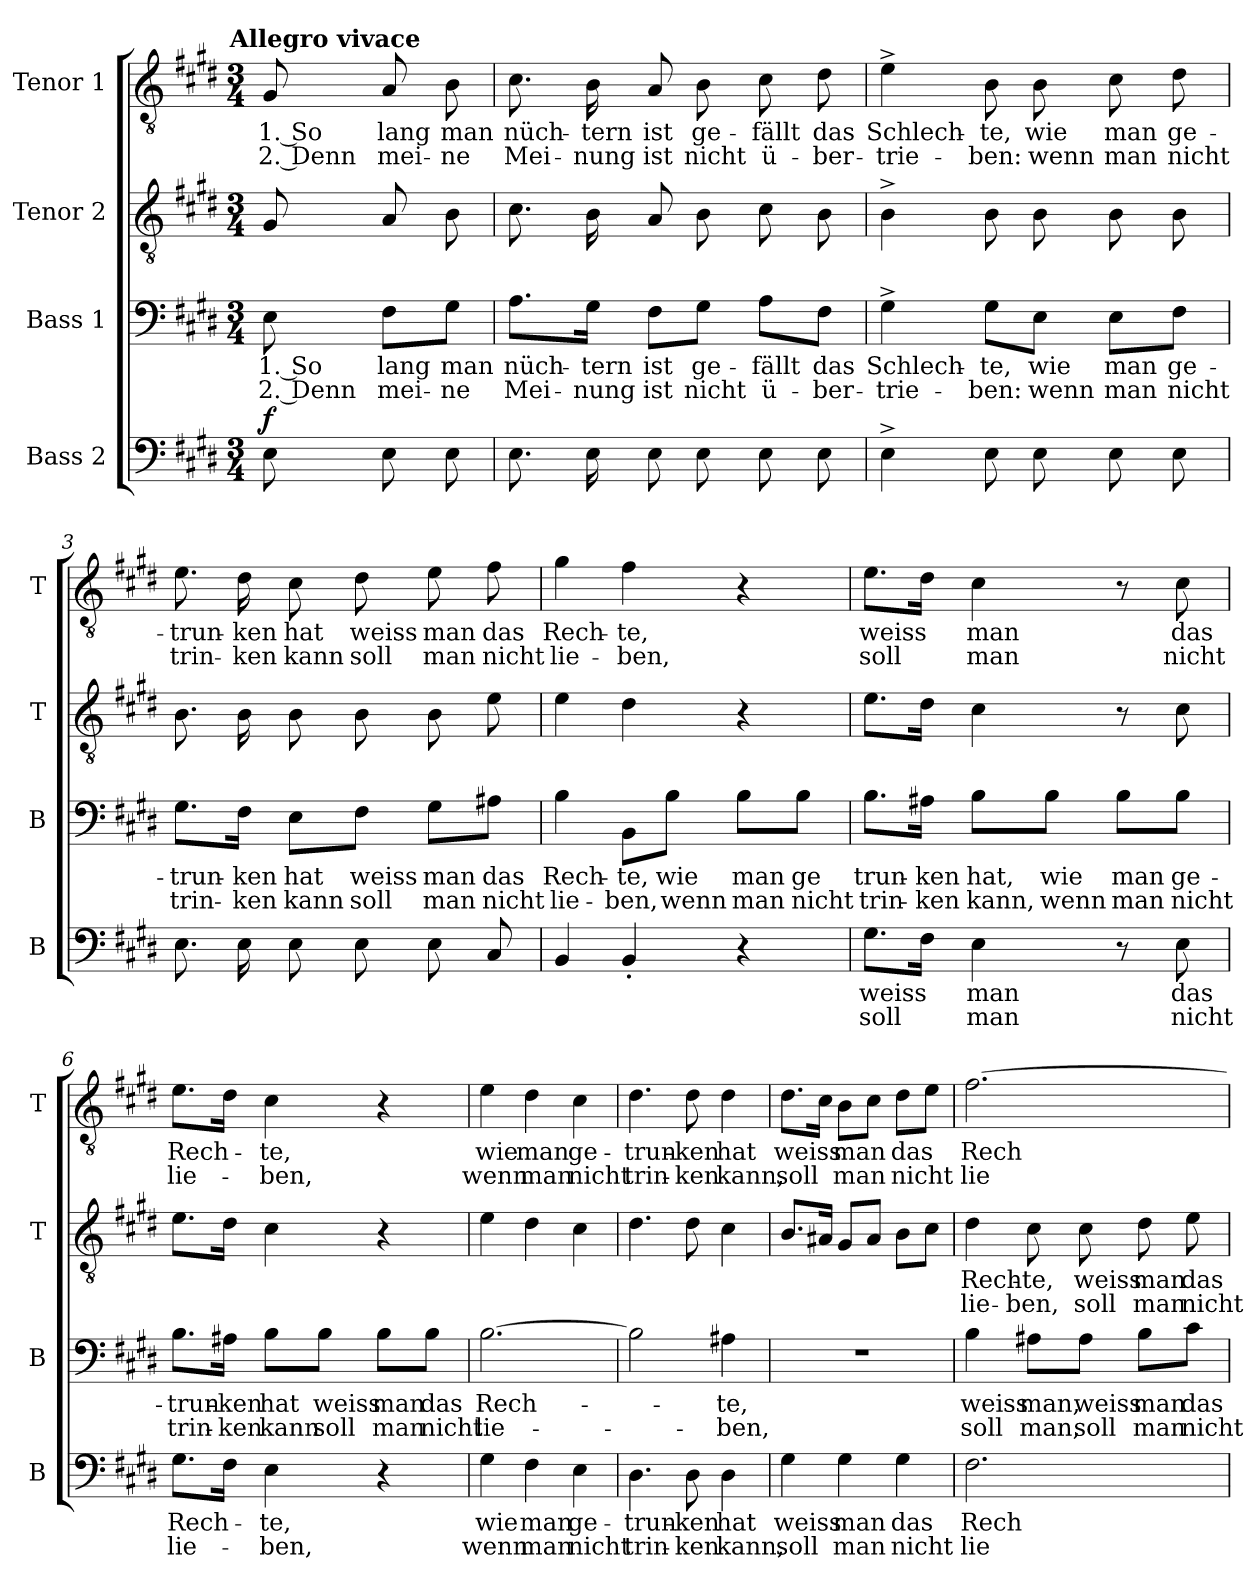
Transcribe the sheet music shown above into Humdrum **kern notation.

**kern	**text	**text	**dynam	**kern	**text	**text	**kern	**text	**text	**kern	**text	**text
*part4	*part4	*part4	*part4	*part3	*part3	*part3	*part2	*part2	*part2	*part1	*part1	*part1
*staff4	*staff4	*staff4	*staff4	*staff3	*staff3	*staff3	*staff2	*staff2	*staff2	*staff1	*staff1	*staff1
*I"Bass 2	*	*	*	*I"Bass 1	*	*	*I"Tenor 2	*	*	*I"Tenor 1	*	*
*I'B	*	*	*	*I'B	*	*	*I'T	*	*	*I'T	*	*
*clefF4	*	*	*	*clefF4	*	*	*clefGv2	*	*	*clefGv2	*	*
*k[f#c#g#d#]	*	*	*	*k[f#c#g#d#]	*	*	*k[f#c#g#d#]	*	*	*k[f#c#g#d#]	*	*
!!LO:TX:omd:t=Allegro vivace
*M3/4	*	*	*	*M3/4	*	*	*M3/4	*	*	*M3/4	*	*
*MM160	*	*	*	*MM160	*	*	*MM160	*	*	*MM160	*	*
=	=	=	=	=	=	=	=	=	=	=	=	=
!	!	!	!LO:DY:a	!	!	!	!	!	!	!	!	!
8E	.	.	f	8E	1. So	2. Denn	8G#	.	.	8G#	1. So	2. Denn
8E	.	.	.	8F#\L	lang	mei-	8A	.	.	8A	lang	mei-
8E	.	.	.	8G#\J	man	-ne	8B	.	.	8B	man	-ne
=1	=1	=1	=1	=1	=1	=1	=1	=1	=1	=1	=1	=1
8.E	.	.	.	8.A\L	nüch-	Mei-	8.c#	.	.	8.c#	nüch-	Mei-
16E	.	.	.	16G#\Jk	-tern	-nung	16B	.	.	16B	-tern	-nung
8E	.	.	.	8F#\L	ist	ist	8A	.	.	8A	ist	ist
8E	.	.	.	8G#\J	ge-	nicht	8B	.	.	8B	ge-	nicht
8E	.	.	.	8A\L	-fällt	ü-	8c#	.	.	8c#	-fällt	ü-
8E	.	.	.	8F#\J	das	-ber-	8B	.	.	8d#	das	-ber-
=2	=2	=2	=2	=2	=2	=2	=2	=2	=2	=2	=2	=2
4E^	.	.	.	4G#^	Schlech-	-trie-	4B^	.	.	4e^	Schlech-	-trie-
8E	.	.	.	8G#\L	-te,	-ben:	8B	.	.	8B	-te,	-ben:
8E	.	.	.	8E\J	wie	wenn	8B	.	.	8B	wie	wenn
8E	.	.	.	8E\L	man	man	8B	.	.	8c#	man	man
8E	.	.	.	8F#\J	ge-	nicht	8B	.	.	8d#	ge-	nicht
=3	=3	=3	=3	=3	=3	=3	=3	=3	=3	=3	=3	=3
8.E	.	.	.	8.G#\L	-trun-	trin-	8.B	.	.	8.e	-trun-	trin-
16E	.	.	.	16F#\Jk	-ken	-ken	16B	.	.	16d#	-ken	-ken
8E	.	.	.	8E\L	hat	kann	8B	.	.	8c#	hat	kann
8E	.	.	.	8F#\J	weiss	soll	8B	.	.	8d#	weiss	soll
8E	.	.	.	8G#\L	man	man	8B	.	.	8e	man	man
8C#	.	.	.	8A#X\J	das	nicht	8e	.	.	8f#	das	nicht
=4	=4	=4	=4	=4	=4	=4	=4	=4	=4	=4	=4	=4
4BB	.	.	.	4B	Rech-	lie-	4e	.	.	4g#	Rech-	lie-
4BB'	.	.	.	8BB\L	-te,	-ben,	4d#	.	.	4f#	-te,	-ben,
.	.	.	.	8B\J	wie	wenn	.	.	.	.	.	.
4r	.	.	.	8B\L	man	man	4r	.	.	4r	.	.
.	.	.	.	8B\J	ge	nicht	.	.	.	.	.	.
=5	=5	=5	=5	=5	=5	=5	=5	=5	=5	=5	=5	=5
8.G#L	weiss	soll	.	8.B\L	trun-	trin-	8.eL	.	.	8.eL	weiss	soll
16F#Jk	.	.	.	16A#X\Jk	-ken	-ken	16d#Jk	.	.	16d#Jk	.	.
4E	man	man	.	8B\L	hat,	kann,	4c#	.	.	4c#	man	man
.	.	.	.	8B\J	wie	wenn	.	.	.	.	.	.
8r	.	.	.	8B\L	man	man	8r	.	.	8r	.	.
8E	das	nicht	.	8B\J	ge-	nicht	8c#	.	.	8c#	das	nicht
=6	=6	=6	=6	=6	=6	=6	=6	=6	=6	=6	=6	=6
8.G#L	Rech-	lie-	.	8.B\L	-trun-	trin-	8.eL	.	.	8.eL	Rech-	lie-
16F#Jk	.	.	.	16A#X\Jk	-ken	-ken	16d#Jk	.	.	16d#Jk	.	.
4E	-te,	-ben,	.	8B\L	hat	kann	4c#	.	.	4c#	-te,	-ben,
.	.	.	.	8B\J	weiss	soll	.	.	.	.	.	.
4r	.	.	.	8B\L	man	man	4r	.	.	4r	.	.
.	.	.	.	8B\J	das	nicht	.	.	.	.	.	.
=7	=7	=7	=7	=7	=7	=7	=7	=7	=7	=7	=7	=7
4G#	wie	wenn	.	[2.B	Rech-	lie-	4e	.	.	4e	wie	wenn
4F#	man	man	.	.	.	.	4d#	.	.	4d#	man	man
4E	ge-	nicht	.	.	.	.	4c#	.	.	4c#	ge-	nicht
=8	=8	=8	=8	=8	=8	=8	=8	=8	=8	=8	=8	=8
4.D#	-trun-	trin-	.	2B]	.	.	4.d#	.	.	4.d#	-trun-	trin-
8D#	-ken	-ken	.	.	.	.	8d#	.	.	8d#	-ken	-ken
4D#	hat	kann,	.	4A#X	-te,	-ben,	4c#	.	.	4d#	hat	kann,
=9	=9	=9	=9	=9	=9	=9	=9	=9	=9	=9	=9	=9
4G#	weiss	soll	.	2.r	.	.	8.BL	.	.	8.d#L	weiss	soll
.	.	.	.	.	.	.	16A#XJk	.	.	16c#Jk	.	.
4G#	man	man	.	.	.	.	8G#L	.	.	8BL	man	man
.	.	.	.	.	.	.	8A#J	.	.	8c#J	.	.
4G#	das	nicht	.	.	.	.	8BL	.	.	8d#L	das	nicht
.	.	.	.	.	.	.	8c#J	.	.	8eJ	.	.
=10	=10	=10	=10	=10	=10	=10	=10	=10	=10	=10	=10	=10
2.F#	Rech-	lie-	.	4B	weiss	soll	4d#	Rech-	lie-	[2.f#	Rech-	lie-
.	.	.	.	8A#X\L	man,	man,	8c#	-te,	-ben,	.	.	.
.	.	.	.	8A#\J	weiss	soll	8c#	weiss	soll	.	.	.
.	.	.	.	8B\L	man	man	8d#	man	man	.	.	.
.	.	.	.	8c#\J	das	nicht	8e	das	nicht	.	.	.
=	=	=	=	=	=	=	=	=	=	=	=	=
*-	*-	*-	*-	*-	*-	*-	*-	*-	*-	*-	*-	*-
